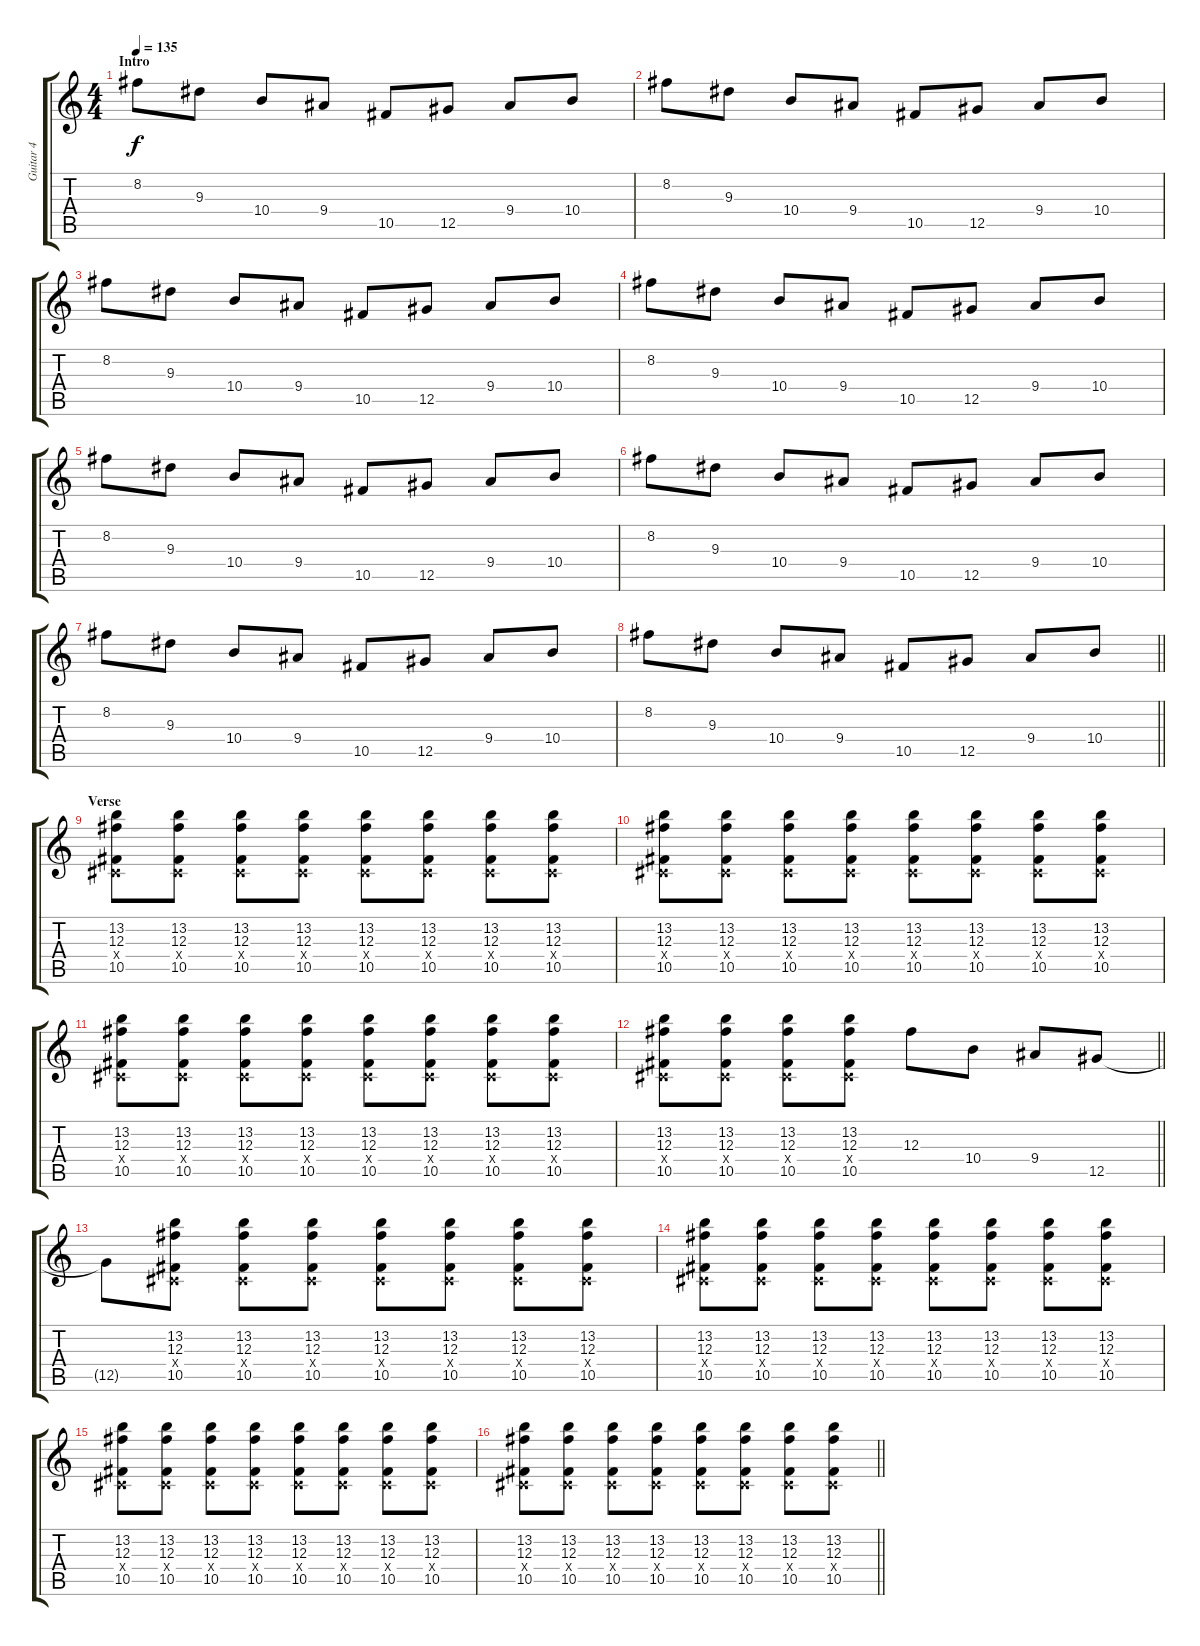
\track ("Guitar 4" "Guitar 4") {instrument distortionguitar}
\staff {score tabs}
\tuning (Eb4 Bb3 Gb3 Db3 Ab2 Db2) {hide}
\ts (4 4)
\section ("" "Intro")
\tempo 135
\clef g2
\ks c
8.2.8{dy f instrument distortionguitar} 9.3.8 10.4.8 9.4.8 10.5.8 12.5.8 9.4.8 10.4.8 |
8.2.8 9.3.8 10.4.8 9.4.8 10.5.8 12.5.8 9.4.8 10.4.8 |
8.2.8 9.3.8 10.4.8 9.4.8 10.5.8 12.5.8 9.4.8 10.4.8 |
8.2.8 9.3.8 10.4.8 9.4.8 10.5.8 12.5.8 9.4.8 10.4.8 |
8.2.8 9.3.8 10.4.8 9.4.8 10.5.8 12.5.8 9.4.8 10.4.8 |
8.2.8 9.3.8 10.4.8 9.4.8 10.5.8 12.5.8 9.4.8 10.4.8 |
8.2.8 9.3.8 10.4.8 9.4.8 10.5.8 12.5.8 9.4.8 10.4.8 |
\barLineRight lightlight
8.2.8 9.3.8 10.4.8 9.4.8 10.5.8 12.5.8 9.4.8 10.4.8 |
\section ("" "Verse")
(13.2 12.3 0.4{x} 10.5).8{balance 12} (13.2 12.3 0.4{x} 10.5).8 (13.2 12.3 0.4{x} 10.5).8 (13.2 12.3 0.4{x} 10.5).8 (13.2 12.3 0.4{x} 10.5).8 (13.2 12.3 0.4{x} 10.5).8 (13.2 12.3 0.4{x} 10.5).8 (13.2 12.3 0.4{x} 10.5).8 |
(13.2 12.3 0.4{x} 10.5).8 (13.2 12.3 0.4{x} 10.5).8 (13.2 12.3 0.4{x} 10.5).8 (13.2 12.3 0.4{x} 10.5).8 (13.2 12.3 0.4{x} 10.5).8 (13.2 12.3 0.4{x} 10.5).8 (13.2 12.3 0.4{x} 10.5).8 (13.2 12.3 0.4{x} 10.5).8 |
(13.2 12.3 0.4{x} 10.5).8 (13.2 12.3 0.4{x} 10.5).8 (13.2 12.3 0.4{x} 10.5).8 (13.2 12.3 0.4{x} 10.5).8 (13.2 12.3 0.4{x} 10.5).8 (13.2 12.3 0.4{x} 10.5).8 (13.2 12.3 0.4{x} 10.5).8 (13.2 12.3 0.4{x} 10.5).8 |
\barLineRight lightlight
(13.2 12.3 0.4{x} 10.5).8 (13.2 12.3 0.4{x} 10.5).8 (13.2 12.3 0.4{x} 10.5).8 (13.2 12.3 0.4{x} 10.5).8 12.3.8 10.4.8 9.4.8 12.5.8 |
12.5{t}.8 (13.2 12.3 0.4{x} 10.5).8 (13.2 12.3 0.4{x} 10.5).8 (13.2 12.3 0.4{x} 10.5).8 (13.2 12.3 0.4{x} 10.5).8 (13.2 12.3 0.4{x} 10.5).8 (13.2 12.3 0.4{x} 10.5).8 (13.2 12.3 0.4{x} 10.5).8 |
(13.2 12.3 0.4{x} 10.5).8 (13.2 12.3 0.4{x} 10.5).8 (13.2 12.3 0.4{x} 10.5).8 (13.2 12.3 0.4{x} 10.5).8 (13.2 12.3 0.4{x} 10.5).8 (13.2 12.3 0.4{x} 10.5).8 (13.2 12.3 0.4{x} 10.5).8 (13.2 12.3 0.4{x} 10.5).8 |
(13.2 12.3 0.4{x} 10.5).8 (13.2 12.3 0.4{x} 10.5).8 (13.2 12.3 0.4{x} 10.5).8 (13.2 12.3 0.4{x} 10.5).8 (13.2 12.3 0.4{x} 10.5).8 (13.2 12.3 0.4{x} 10.5).8 (13.2 12.3 0.4{x} 10.5).8 (13.2 12.3 0.4{x} 10.5).8 |
\barLineRight lightlight
(13.2 12.3 0.4{x} 10.5).8 (13.2 12.3 0.4{x} 10.5).8 (13.2 12.3 0.4{x} 10.5).8 (13.2 12.3 0.4{x} 10.5).8 (13.2 12.3 0.4{x} 10.5).8 (13.2 12.3 0.4{x} 10.5).8 (13.2 12.3 0.4{x} 10.5).8 (13.2 12.3 0.4{x} 10.5).8
